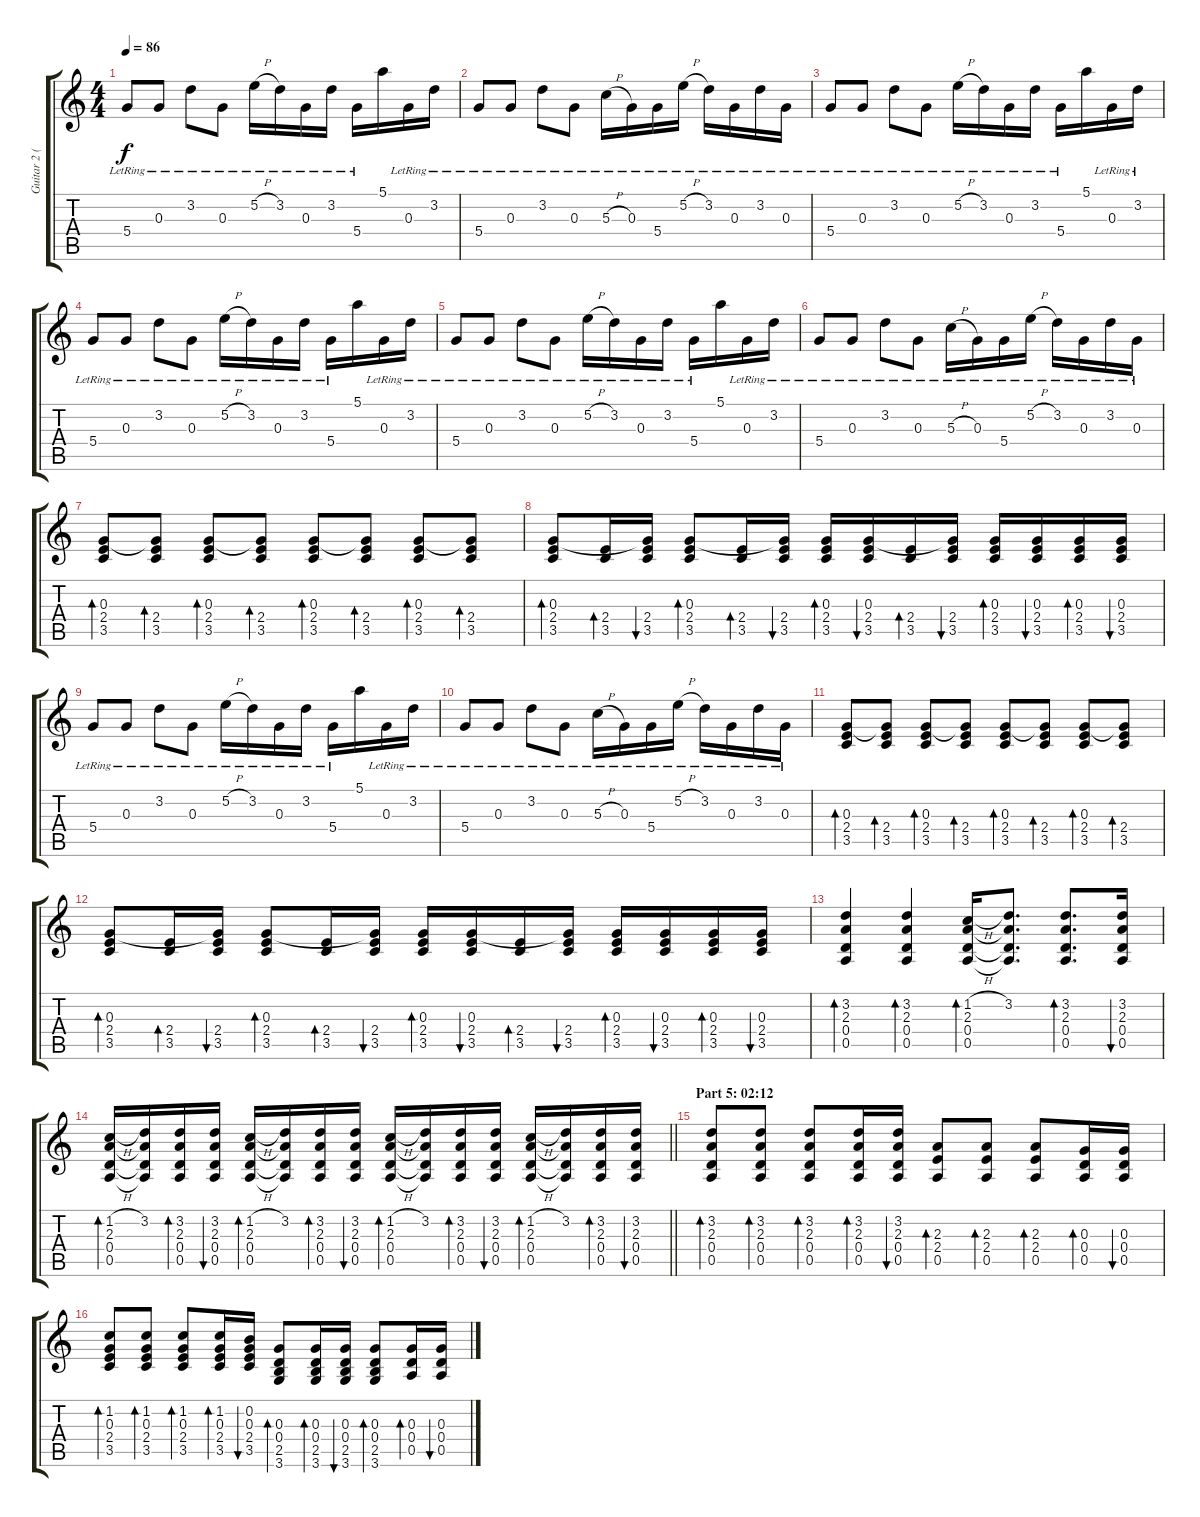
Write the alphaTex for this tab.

\track ("Guitar 2 (Distortion)" "Guitar 2 (") {instrument distortionguitar}
\staff {score tabs}
\tuning (E4 B3 G3 D3 A2 E2) {hide}
\ts (4 4)
\tempo 86
\clef g2
\ks c
5.4{lr}.8{dy f} 0.3{lr}.8 3.2{lr}.8 0.3{lr}.8 5.2{h lr}.16 3.2{lr}.16 0.3{lr}.16 3.2{lr}.16 5.4{lr}.16 5.1.16 0.3{lr}.16 3.2{lr}.16 |
5.4{lr}.8 0.3{lr}.8 3.2{lr}.8 0.3{lr}.8 5.3{h lr}.16 0.3{lr}.16 5.4{lr}.16 5.2{h lr}.16 3.2{lr}.16 0.3{lr}.16 3.2{lr}.16 0.3{lr}.16 |
5.4{lr}.8 0.3{lr}.8 3.2{lr}.8 0.3{lr}.8 5.2{h lr}.16 3.2{lr}.16 0.3{lr}.16 3.2{lr}.16 5.4{lr}.16 5.1.16 0.3{lr}.16 3.2{lr}.16 |
5.4{lr}.8 0.3{lr}.8 3.2{lr}.8 0.3{lr}.8 5.2{h lr}.16 3.2{lr}.16 0.3{lr}.16 3.2{lr}.16 5.4{lr}.16 5.1.16 0.3{lr}.16 3.2{lr}.16 |
5.4{lr}.8 0.3{lr}.8 3.2{lr}.8 0.3{lr}.8 5.2{h lr}.16 3.2{lr}.16 0.3{lr}.16 3.2{lr}.16 5.4{lr}.16 5.1.16 0.3{lr}.16 3.2{lr}.16 |
5.4{lr}.8 0.3{lr}.8 3.2{lr}.8 0.3{lr}.8 5.3{h lr}.16 0.3{lr}.16 5.4{lr}.16 5.2{h lr}.16 3.2{lr}.16 0.3{lr}.16 3.2{lr}.16 0.3{lr}.16 |
(0.3 2.4 3.5).8{bd 30} (0.3{t} 2.4 3.5).8{bd 30} (0.3 2.4 3.5).8{bd 30} (0.3{t} 2.4 3.5).8{bd 30} (0.3 2.4 3.5).8{bd 30} (0.3{t} 2.4 3.5).8{bd 30} (0.3 2.4 3.5).8{bd 30} (0.3{t} 2.4 3.5).8{bd 30} |
(0.3 2.4 3.5).8{bd 30} (2.4 3.5).16{bd 30} (0.3{t} 2.4 3.5).16{bu 30} (0.3 2.4 3.5).8{bd 30} (2.4 3.5).16{bd 30} (0.3{t} 2.4 3.5).16{bu 30} (0.3 2.4 3.5).16{bd 30} (0.3 2.4 3.5).16{bu 30} (2.4 3.5).16{bd 30} (0.3{t} 2.4 3.5).16{bu 30} (0.3 2.4 3.5).16{bd 30} (0.3 2.4 3.5).16{bu 30} (0.3 2.4 3.5).16{bd 30} (0.3 2.4 3.5).16{bu 30} |
5.4{lr}.8 0.3{lr}.8 3.2{lr}.8 0.3{lr}.8 5.2{h lr}.16 3.2{lr}.16 0.3{lr}.16 3.2{lr}.16 5.4{lr}.16 5.1.16 0.3{lr}.16 3.2{lr}.16 |
5.4{lr}.8 0.3{lr}.8 3.2{lr}.8 0.3{lr}.8 5.3{h lr}.16 0.3{lr}.16 5.4{lr}.16 5.2{h lr}.16 3.2{lr}.16 0.3{lr}.16 3.2{lr}.16 0.3{lr}.16 |
(0.3 2.4 3.5).8{bd 30} (0.3{t} 2.4 3.5).8{bd 30} (0.3 2.4 3.5).8{bd 30} (0.3{t} 2.4 3.5).8{bd 30} (0.3 2.4 3.5).8{bd 30} (0.3{t} 2.4 3.5).8{bd 30} (0.3 2.4 3.5).8{bd 30} (0.3{t} 2.4 3.5).8{bd 30} |
(0.3 2.4 3.5).8{bd 30} (2.4 3.5).16{bd 30} (0.3{t} 2.4 3.5).16{bu 30} (0.3 2.4 3.5).8{bd 30} (2.4 3.5).16{bd 30} (0.3{t} 2.4 3.5).16{bu 30} (0.3 2.4 3.5).16{bd 30} (0.3 2.4 3.5).16{bu 30} (2.4 3.5).16{bd 30} (0.3{t} 2.4 3.5).16{bu 30} (0.3 2.4 3.5).16{bd 30} (0.3 2.4 3.5).16{bu 30} (0.3 2.4 3.5).16{bd 30} (0.3 2.4 3.5).16{bu 30} |
(3.2 2.3 0.4 0.5).4{bd 30} (3.2 2.3 0.4 0.5).4{bd 30} (1.2{h} 2.3 0.4 0.5).16{bd 30} (3.2 2.3{t} 0.4{t} 0.5{t}).8{d} (3.2 2.3 0.4 0.5).8{d bd 30} (3.2 2.3 0.4 0.5).16{bu 30} |
\barLineRight lightlight
(1.2{h} 2.3 0.4 0.5).16{bd 30} (3.2 2.3{t} 0.4{t} 0.5{t}).16 (3.2 2.3 0.4 0.5).16{bd 30} (3.2 2.3 0.4 0.5).16{bu 30} (1.2{h} 2.3 0.4 0.5).16{bd 30} (3.2 2.3{t} 0.4{t} 0.5{t}).16 (3.2 2.3 0.4 0.5).16{bd 30} (3.2 2.3 0.4 0.5).16{bu 30} (1.2{h} 2.3 0.4 0.5).16{bd 30} (3.2 2.3{t} 0.4{t} 0.5{t}).16 (3.2 2.3 0.4 0.5).16{bd 30} (3.2 2.3 0.4 0.5).16{bu 30} (1.2{h} 2.3 0.4 0.5).16{bd 30} (3.2 2.3{t} 0.4{t} 0.5{t}).16 (3.2 2.3 0.4 0.5).16{bd 30} (3.2 2.3 0.4 0.5).16{bu 30} |
\section ("" "Part 5: 02:12")
(3.2 2.3 0.4 0.5).8{bd 30} (3.2 2.3 0.4 0.5).8{bd 30} (3.2 2.3 0.4 0.5).8{bd 30} (3.2 2.3 0.4 0.5).16{bd 30} (3.2 2.3 0.4 0.5).16{bu 30} (2.3 2.4 0.5).8{bd 30} (2.3 2.4 0.5).8{bd 30} (2.3 2.4 0.5).8{bd 30} (0.3 0.4 0.5).16{bd 30} (0.3 0.4 0.5).16{bu 30} |
(1.2 0.3 2.4 3.5).8{bd 30} (1.2 0.3 2.4 3.5).8{bd 30} (1.2 0.3 2.4 3.5).8{bd 30} (1.2 0.3 2.4 3.5).16{bd 30} (0.2 0.3 2.4 3.5).16{bu 30} (0.3 0.4 2.5 3.6).8{bd 30} (0.3 0.4 2.5 3.6).16{bd 30} (0.3 0.4 2.5 3.6).16{bu 30} (0.3 0.4 2.5 3.6).8{bd 30} (0.3 0.4 0.5).16{bd 30} (0.3 0.4 0.5).16{bu 30}
